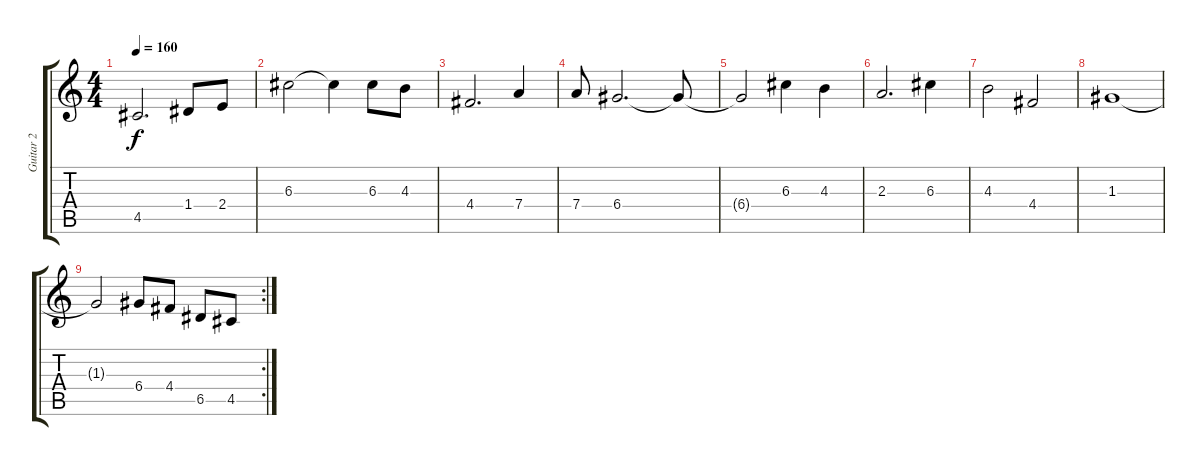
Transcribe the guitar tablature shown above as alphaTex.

\track ("Guitar 2" "Guitar 2") {instrument distortionguitar}
\staff {score tabs}
\tuning (E4 B3 G3 D3 A2 E2) {hide}
\ts (4 4)
\tempo 160
\clef g2
\ks c
4.5{t}.2{d dy f} 1.4.8 2.4.8 |
6.3.2 6.3{t}.4 6.3.8 4.3.8 |
4.4.2{d} 7.4.4 |
7.4.8 6.4.2{d} 6.4{t}.8 |
6.4{t}.2 6.3.4 4.3.4 |
2.3.2{d} 6.3.4 |
4.3.2 4.4.2 |
1.3.1 |
\rc 2
1.3{t}.2 6.4.8 4.4.8 6.5.8 4.5.8
